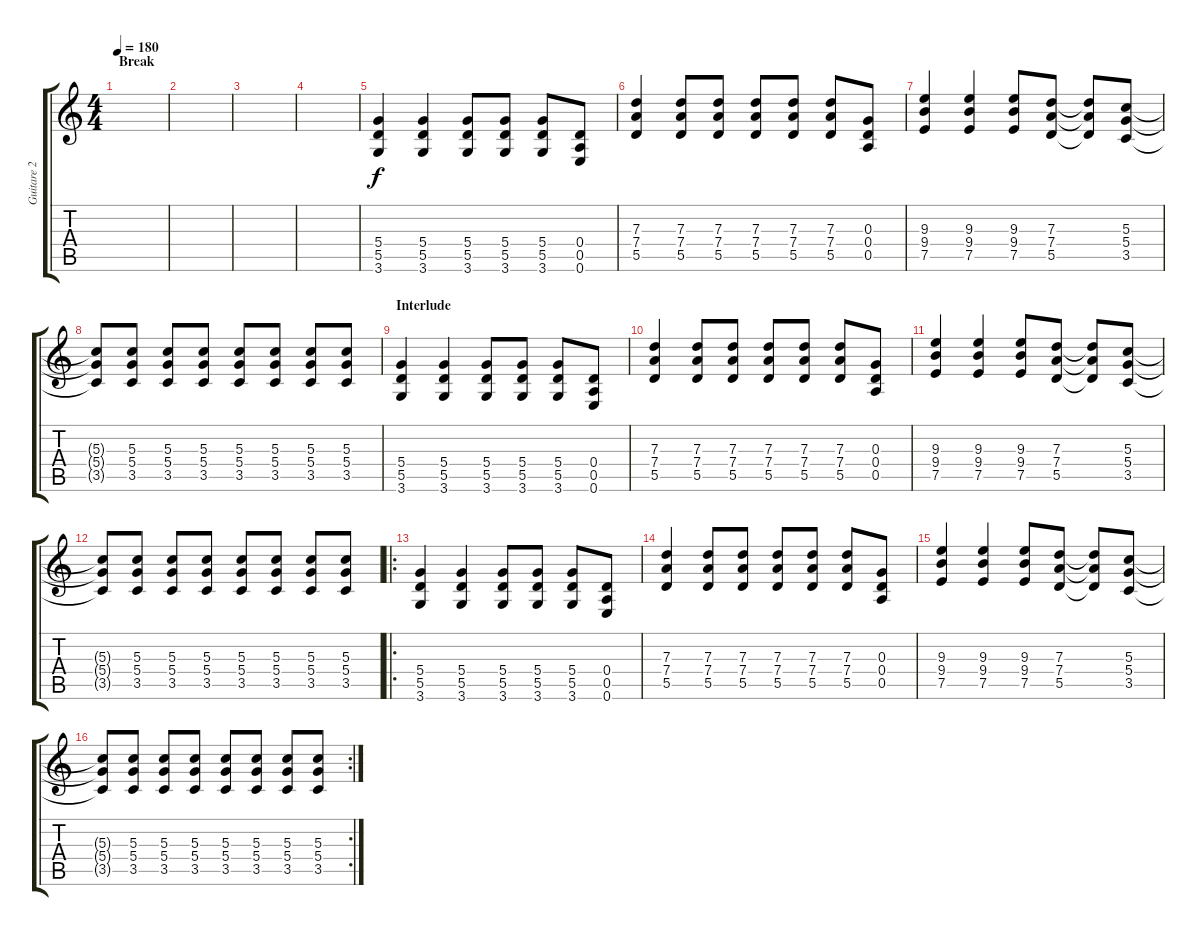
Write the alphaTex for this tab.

\track ("Guitare 2" "Guitare 2") {instrument overdrivenguitar}
\staff {score tabs}
\tuning (E4 B3 G3 D3 A2 E2) {hide}
\ts (4 4)
\section ("" "Break")
\tempo 180
\clef g2
\ks c
|
|
|
|
(5.4 5.5 3.6).4 (5.4 5.5 3.6).4 (5.4 5.5 3.6).8 (5.4 5.5 3.6).8 (5.4 5.5 3.6).8 (0.4 0.5 0.6).8 |
(7.3 7.4 5.5).4 (7.3 7.4 5.5).8 (7.3 7.4 5.5).8 (7.3 7.4 5.5).8 (7.3 7.4 5.5).8 (7.3 7.4 5.5).8 (0.3 0.4 0.5).8 |
(9.3 9.4 7.5).4 (9.3 9.4 7.5).4 (9.3 9.4 7.5).8 (7.3 7.4 5.5).8 (7.3{t} 7.4{t} 5.5{t}).8 (5.3 5.4 3.5).8 |
(5.3{t} 5.4{t} 3.5{t}).8 (5.3 5.4 3.5).8 (5.3 5.4 3.5).8 (5.3 5.4 3.5).8 (5.3 5.4 3.5).8 (5.3 5.4 3.5).8 (5.3 5.4 3.5).8 (5.3 5.4 3.5).8 |
\section ("" "Interlude")
(5.4 5.5 3.6).4 (5.4 5.5 3.6).4 (5.4 5.5 3.6).8 (5.4 5.5 3.6).8 (5.4 5.5 3.6).8 (0.4 0.5 0.6).8 |
(7.3 7.4 5.5).4 (7.3 7.4 5.5).8 (7.3 7.4 5.5).8 (7.3 7.4 5.5).8 (7.3 7.4 5.5).8 (7.3 7.4 5.5).8 (0.3 0.4 0.5).8 |
(9.3 9.4 7.5).4 (9.3 9.4 7.5).4 (9.3 9.4 7.5).8 (7.3 7.4 5.5).8 (7.3{t} 7.4{t} 5.5{t}).8 (5.3 5.4 3.5).8 |
(5.3{t} 5.4{t} 3.5{t}).8 (5.3 5.4 3.5).8 (5.3 5.4 3.5).8 (5.3 5.4 3.5).8 (5.3 5.4 3.5).8 (5.3 5.4 3.5).8 (5.3 5.4 3.5).8 (5.3 5.4 3.5).8 |
\ro
(5.4 5.5 3.6).4 (5.4 5.5 3.6).4 (5.4 5.5 3.6).8 (5.4 5.5 3.6).8 (5.4 5.5 3.6).8 (0.4 0.5 0.6).8 |
(7.3 7.4 5.5).4 (7.3 7.4 5.5).8 (7.3 7.4 5.5).8 (7.3 7.4 5.5).8 (7.3 7.4 5.5).8 (7.3 7.4 5.5).8 (0.3 0.4 0.5).8 |
(9.3 9.4 7.5).4 (9.3 9.4 7.5).4 (9.3 9.4 7.5).8 (7.3 7.4 5.5).8 (7.3{t} 7.4{t} 5.5{t}).8 (5.3 5.4 3.5).8 |
\rc 2
(5.3{t} 5.4{t} 3.5{t}).8 (5.3 5.4 3.5).8 (5.3 5.4 3.5).8 (5.3 5.4 3.5).8 (5.3 5.4 3.5).8 (5.3 5.4 3.5).8 (5.3 5.4 3.5).8 (5.3 5.4 3.5).8
